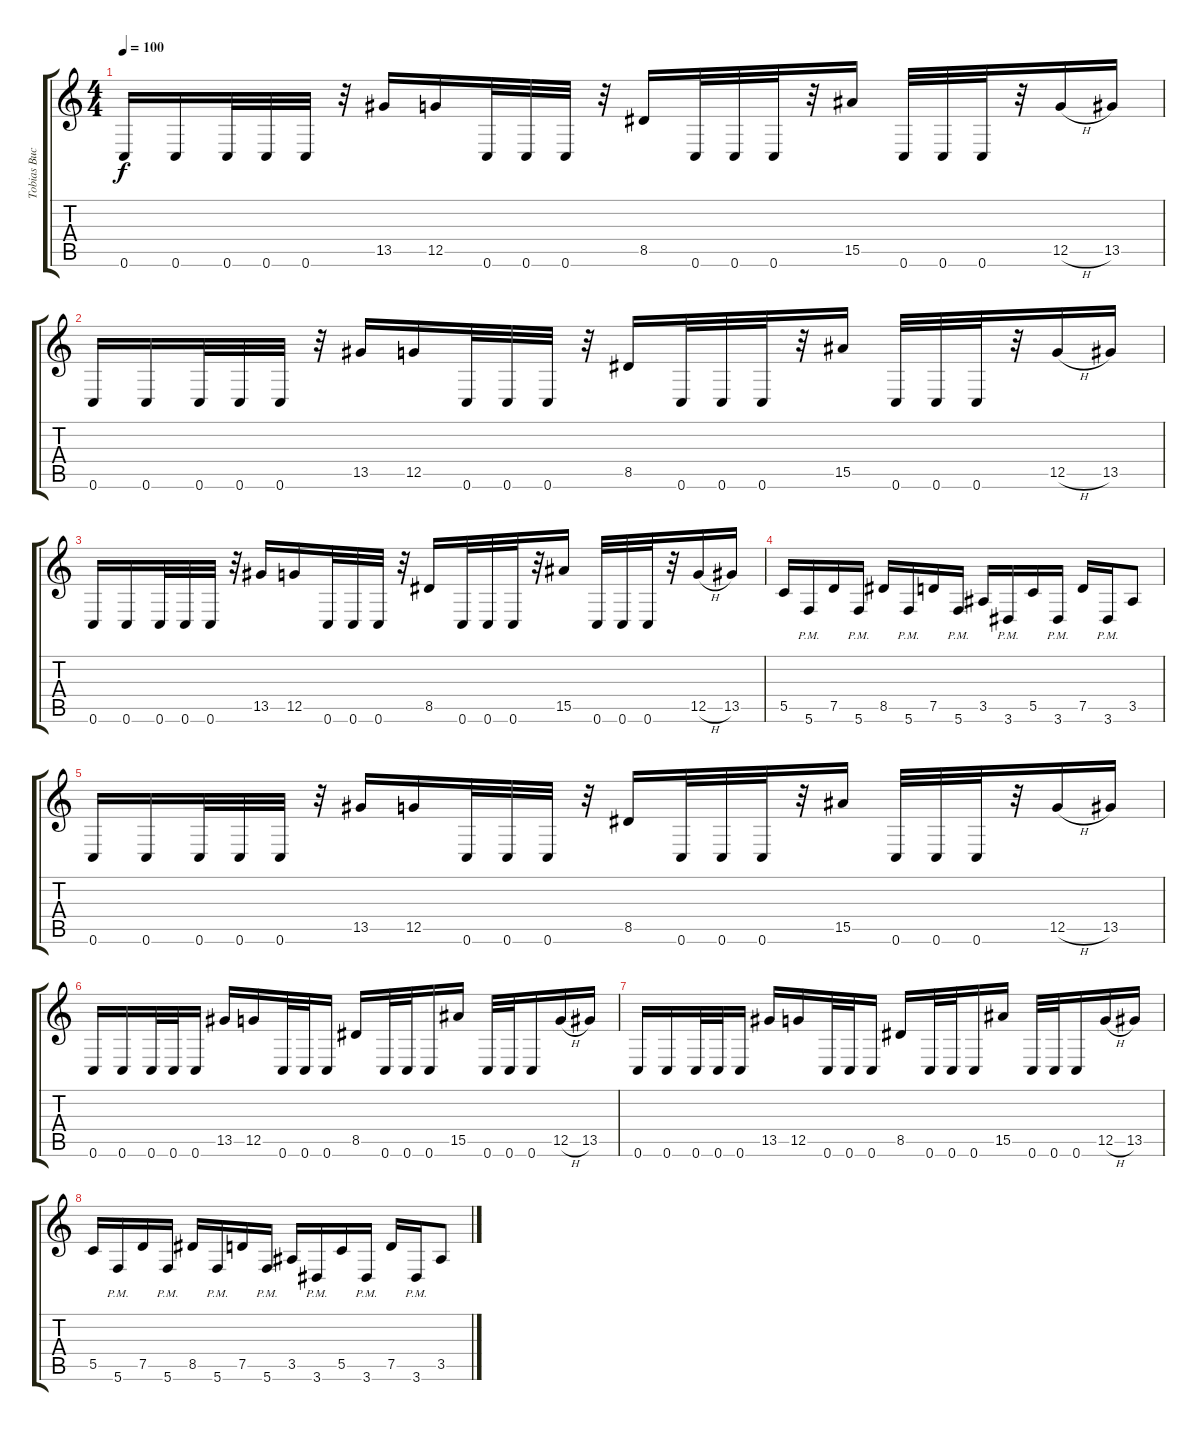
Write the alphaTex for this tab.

\track ("Tobias Buck" "Tobias Buc") {instrument distortionguitar}
\staff {score tabs}
\tuning (D4 A3 F3 C3 G2 C2) {hide}
\ts (4 4)
\tempo 100
\clef g2
\ks c
0.6.16{dy f} 0.6.16 0.6.32 0.6.32 0.6.32 r.32 13.5.16 12.5.16 0.6.32 0.6.32 0.6.32 r.32 8.5.16 0.6.32 0.6.32 0.6.32 r.32 15.5.16 0.6.32 0.6.32 0.6.32 r.32 12.5{h}.16 13.5.16 |
0.6.16 0.6.16 0.6.32 0.6.32 0.6.32 r.32 13.5.16 12.5.16 0.6.32 0.6.32 0.6.32 r.32 8.5.16 0.6.32 0.6.32 0.6.32 r.32 15.5.16 0.6.32 0.6.32 0.6.32 r.32 12.5{h}.16 13.5.16 |
0.6.16 0.6.16 0.6.32 0.6.32 0.6.32 r.32 13.5.16 12.5.16 0.6.32 0.6.32 0.6.32 r.32 8.5.16 0.6.32 0.6.32 0.6.32 r.32 15.5.16 0.6.32 0.6.32 0.6.32 r.32 12.5{h}.16 13.5.16 |
5.5.16 5.6{pm}.16 7.5.16 5.6{pm}.16 8.5.16 5.6{pm}.16 7.5.16 5.6{pm}.16 3.5.16 3.6{pm}.16 5.5.16 3.6{pm}.16 7.5.16 3.6{pm}.16 3.5.8 |
0.6.16 0.6.16 0.6.32 0.6.32 0.6.32 r.32 13.5.16 12.5.16 0.6.32 0.6.32 0.6.32 r.32 8.5.16 0.6.32 0.6.32 0.6.32 r.32 15.5.16 0.6.32 0.6.32 0.6.32 r.32 12.5{h}.16 13.5.16 |
0.6.16 0.6.16 0.6.32 0.6.32 0.6.16 13.5.16 12.5.16 0.6.32 0.6.32 0.6.16 8.5.16 0.6.32 0.6.32 0.6.16 15.5.16 0.6.32 0.6.32 0.6.16 12.5{h}.16 13.5.16 |
0.6.16 0.6.16 0.6.32 0.6.32 0.6.16 13.5.16 12.5.16 0.6.32 0.6.32 0.6.16 8.5.16 0.6.32 0.6.32 0.6.16 15.5.16 0.6.32 0.6.32 0.6.16 12.5{h}.16 13.5.16 |
5.5.16 5.6{pm}.16 7.5.16 5.6{pm}.16 8.5.16 5.6{pm}.16 7.5.16 5.6{pm}.16 3.5.16 3.6{pm}.16 5.5.16 3.6{pm}.16 7.5.16 3.6{pm}.16 3.5.8
